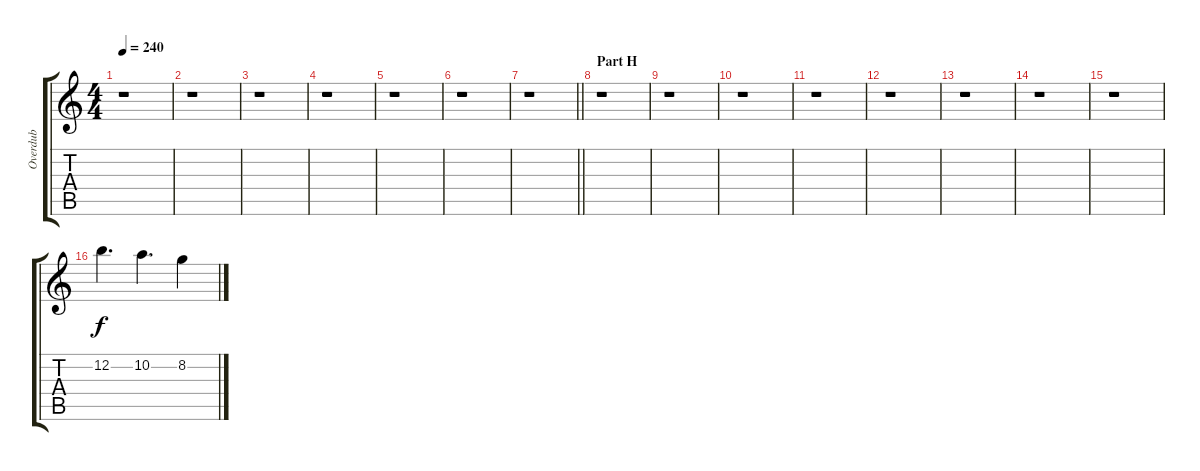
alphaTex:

\track ("Overdub" "Overdub") {instrument overdrivenguitar}
\staff {score tabs}
\tuning (E4 B3 G3 D3 A2 E2) {hide}
\ts (4 4)
\tempo 240
\clef g2
\ks c
r.1{dy f} |
r.1 |
r.1 |
r.1 |
r.1 |
r.1 |
\barLineRight lightlight
r.1 |
\section ("" "Part H")
r.1 |
r.1 |
r.1 |
r.1 |
r.1 |
r.1 |
r.1 |
r.1 |
12.2.4{d} 10.2.4{d} 8.2.4
